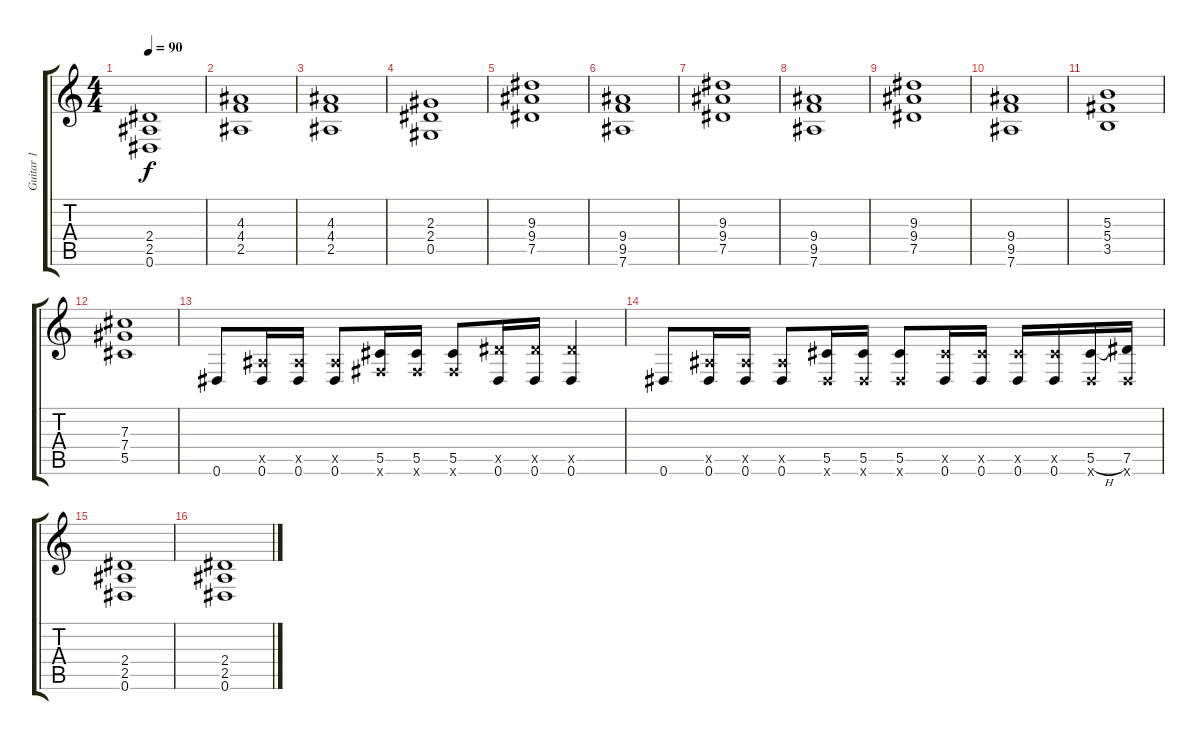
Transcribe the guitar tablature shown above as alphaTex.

\track ("Guitar 1" "Guitar 1") {instrument distortionguitar}
\staff {score tabs}
\tuning (Eb4 Bb3 Gb3 Db3 Ab2 Eb2) {hide}
\ts (4 4)
\tempo 90
\clef g2
\ks c
(2.4 2.5 0.6).1{dy f} |
(4.3 4.4 2.5).1 |
(4.3 4.4 2.5).1 |
(2.3 2.4 0.5).1 |
(9.3 9.4 7.5).1 |
(9.4 9.5 7.6).1 |
(9.3 9.4 7.5).1 |
(9.4 9.5 7.6).1 |
(9.3 9.4 7.5).1 |
(9.4 9.5 7.6).1 |
(5.3 5.4 3.5).1 |
(7.3 7.4 5.5).1 |
0.6.8 (2.5{x} 0.6).16 (2.5{x} 0.6).16 (2.5{x} 0.6).8 (5.5 3.6{x}).16 (5.5 3.6{x}).16 (5.5 3.6{x}).8 (7.5{x} 0.6).16 (7.5{x} 0.6).16 (7.5{x} 0.6).4 |
0.6.8 (2.5{x} 0.6).16 (2.5{x} 0.6).16 (2.5{x} 0.6).8 (5.5 0.6{x}).16 (5.5 0.6{x}).16 (5.5 0.6{x}).8 (5.5{x} 0.6).16 (5.5{x} 0.6).16 (5.5{x} 0.6).16 (5.5{x} 0.6).16 (5.5{h} 0.6{x}).16 (7.5 0.6{x}).16 |
(2.4 2.5 0.6).1{volume 15} |
(2.4 2.5 0.6).1
